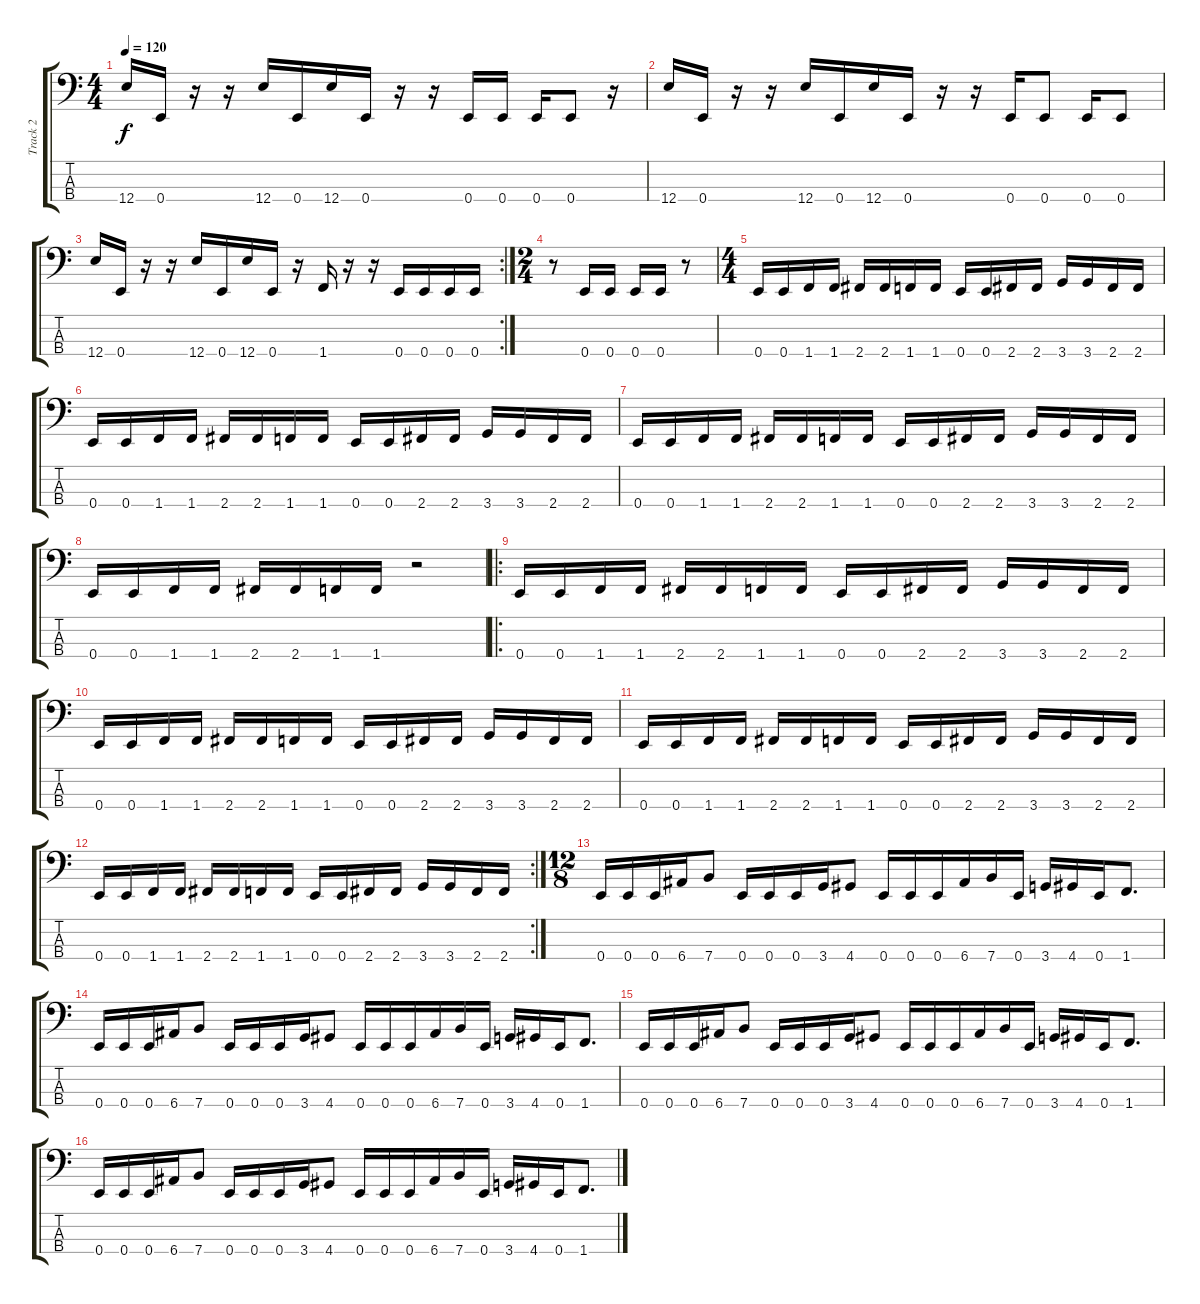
\track ("Track 2" "Track 2") {instrument electricbassfinger}
\staff {score tabs}
\tuning (G2 D2 A1 E1) {hide}
\ts (4 4)
\tempo 120
\clef f4
\ks c
12.4.16{dy f} 0.4.16 r.16 r.16 12.4.16 0.4.16 12.4.16 0.4.16 r.16 r.16 0.4.16 0.4.16 0.4.16 0.4.8 r.16 |
12.4.16 0.4.16 r.16 r.16 12.4.16 0.4.16 12.4.16 0.4.16 r.16 r.16 0.4.16 0.4.8 0.4.16 0.4.8 |
\rc 2
12.4.16 0.4.16 r.16 r.16 12.4.16 0.4.16 12.4.16 0.4.16 r.16 1.4.16 r.16 r.16 0.4.16 0.4.16 0.4.16 0.4.16 |
\ts (2 4)
r.8 0.4.16 0.4.16 0.4.16 0.4.16 r.8 |
\ts (4 4)
0.4.16 0.4.16 1.4.16 1.4.16 2.4.16 2.4.16 1.4.16 1.4.16 0.4.16 0.4.16 2.4.16 2.4.16 3.4.16 3.4.16 2.4.16 2.4.16 |
0.4.16 0.4.16 1.4.16 1.4.16 2.4.16 2.4.16 1.4.16 1.4.16 0.4.16 0.4.16 2.4.16 2.4.16 3.4.16 3.4.16 2.4.16 2.4.16 |
0.4.16 0.4.16 1.4.16 1.4.16 2.4.16 2.4.16 1.4.16 1.4.16 0.4.16 0.4.16 2.4.16 2.4.16 3.4.16 3.4.16 2.4.16 2.4.16 |
0.4.16 0.4.16 1.4.16 1.4.16 2.4.16 2.4.16 1.4.16 1.4.16 r.2 |
\ro
0.4.16 0.4.16 1.4.16 1.4.16 2.4.16 2.4.16 1.4.16 1.4.16 0.4.16 0.4.16 2.4.16 2.4.16 3.4.16 3.4.16 2.4.16 2.4.16 |
0.4.16 0.4.16 1.4.16 1.4.16 2.4.16 2.4.16 1.4.16 1.4.16 0.4.16 0.4.16 2.4.16 2.4.16 3.4.16 3.4.16 2.4.16 2.4.16 |
0.4.16 0.4.16 1.4.16 1.4.16 2.4.16 2.4.16 1.4.16 1.4.16 0.4.16 0.4.16 2.4.16 2.4.16 3.4.16 3.4.16 2.4.16 2.4.16 |
\rc 2
0.4.16 0.4.16 1.4.16 1.4.16 2.4.16 2.4.16 1.4.16 1.4.16 0.4.16 0.4.16 2.4.16 2.4.16 3.4.16 3.4.16 2.4.16 2.4.16 |
\ts (12 8)
0.4.16 0.4.16 0.4.16 6.4.16 7.4.8 0.4.16 0.4.16 0.4.16 3.4.16 4.4.8 0.4.16 0.4.16 0.4.16 6.4.16 7.4.16 0.4.16 3.4.16 4.4.16 0.4.16 1.4.8{d} |
0.4.16 0.4.16 0.4.16 6.4.16 7.4.8 0.4.16 0.4.16 0.4.16 3.4.16 4.4.8 0.4.16 0.4.16 0.4.16 6.4.16 7.4.16 0.4.16 3.4.16 4.4.16 0.4.16 1.4.8{d} |
0.4.16 0.4.16 0.4.16 6.4.16 7.4.8 0.4.16 0.4.16 0.4.16 3.4.16 4.4.8 0.4.16 0.4.16 0.4.16 6.4.16 7.4.16 0.4.16 3.4.16 4.4.16 0.4.16 1.4.8{d} |
0.4.16 0.4.16 0.4.16 6.4.16 7.4.8 0.4.16 0.4.16 0.4.16 3.4.16 4.4.8 0.4.16 0.4.16 0.4.16 6.4.16 7.4.16 0.4.16 3.4.16 4.4.16 0.4.16 1.4.8{d}
